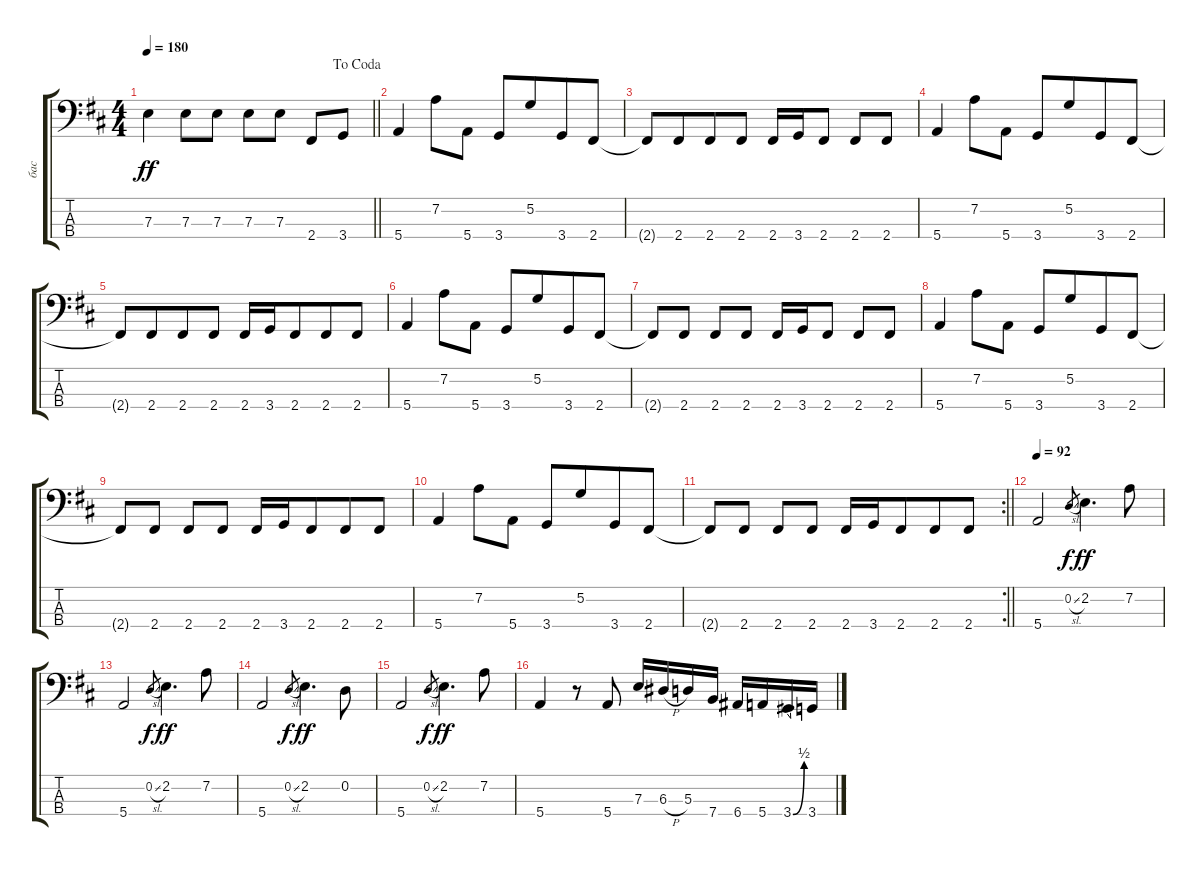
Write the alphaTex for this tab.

\track ("бас" "бас") {instrument electricbassfinger}
\staff {score tabs}
\tuning (G2 D2 A1 E1) {hide}
\ts (4 4)
\jump dacoda
\tempo 180
\clef f4
\barLineRight lightlight
\ks bminor
7.3{t}.4{dy ff} 7.3.8 7.3.8 7.3.8 7.3.8 2.4.8 3.4.8 |
\section ("" "")
5.4.4 7.2.8 5.4.8 3.4.8 5.2.8{beam merge} 3.4.8 2.4.8 |
2.4{t}.8 2.4.8{beam merge} 2.4.8 2.4.8 2.4.16 3.4.16 2.4.8 2.4.8 2.4.8 |
5.4.4 7.2.8 5.4.8 3.4.8 5.2.8{beam merge} 3.4.8 2.4.8 |
2.4{t}.8 2.4.8{beam merge} 2.4.8 2.4.8 2.4.16 3.4.16 2.4.8{beam merge} 2.4.8 2.4.8 |
5.4.4 7.2.8 5.4.8 3.4.8 5.2.8{beam merge} 3.4.8 2.4.8 |
2.4{t}.8 2.4.8 2.4.8 2.4.8 2.4.16 3.4.16 2.4.8 2.4.8 2.4.8 |
5.4.4 7.2.8 5.4.8 3.4.8 5.2.8{beam merge} 3.4.8 2.4.8 |
2.4{t}.8 2.4.8 2.4.8 2.4.8 2.4.16 3.4.16 2.4.8{beam merge} 2.4.8 2.4.8 |
5.4.4 7.2.8 5.4.8 3.4.8 5.2.8{beam merge} 3.4.8 2.4.8 |
\rc 2
\barLineRight lightlight
2.4{t}.8 2.4.8 2.4.8 2.4.8 2.4.16 3.4.16 2.4.8{beam merge} 2.4.8 2.4.8 |
\section ("" "")
\tempo 92
5.4.2 0.2{sl}.8{gr dy f} 2.2.4{d dy ff} 7.2.8 |
5.4.2 0.2{sl}.8{gr dy f} 2.2.4{d dy ff} 7.2.8 |
5.4.2 0.2{sl}.8{gr dy f} 2.2.4{d dy ff} 0.2.8 |
5.4.2 0.2{sl}.8{gr dy f} 2.2.4{d dy ff} 7.2.8 |
5.4.4 r.8 5.4.8 7.3.16 6.3{h}.16 5.3.16 7.4.16 6.4.16 5.4.16 3.4{be (bend 0 0 60 2)}.16 3.4.16
